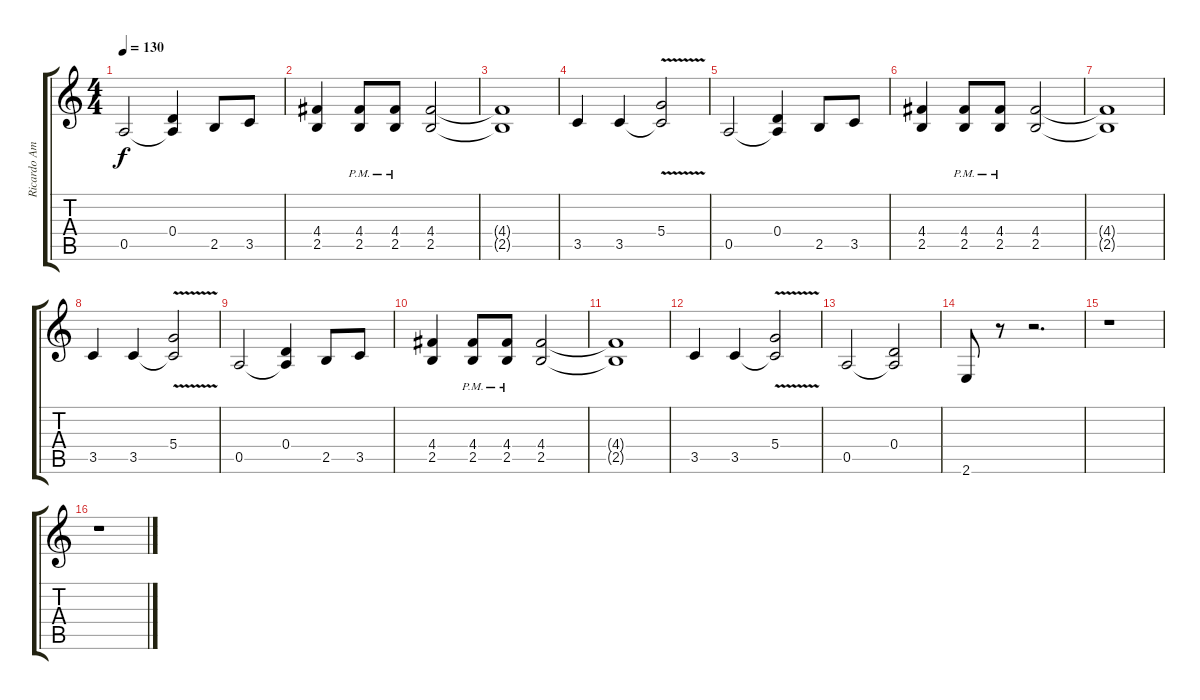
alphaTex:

\track ("Ricardo Amorim - Guitar" "Ricardo Am") {instrument distortionguitar}
\staff {score tabs}
\tuning (E4 B3 G3 D3 A2 D2) {hide}
\ts (4 4)
\tempo 130
\clef g2
\ks c
0.5.2{dy f} (0.4 0.5{t}).4 2.5.8 3.5.8 |
(4.4 2.5).4 (4.4{pm} 2.5{pm}).8 (4.4{pm} 2.5{pm}).8 (4.4 2.5).2 |
(4.4{t} 2.5{t}).1 |
3.5.4 3.5.4 (5.4{v} 3.5{t}).2 |
0.5.2 (0.4 0.5{t}).4 2.5.8 3.5.8 |
(4.4 2.5).4 (4.4{pm} 2.5{pm}).8 (4.4{pm} 2.5{pm}).8 (4.4 2.5).2 |
(4.4{t} 2.5{t}).1 |
3.5.4 3.5.4 (5.4{v} 3.5{t}).2 |
0.5.2 (0.4 0.5{t}).4 2.5.8 3.5.8 |
(4.4 2.5).4 (4.4{pm} 2.5{pm}).8 (4.4{pm} 2.5{pm}).8 (4.4 2.5).2 |
(4.4{t} 2.5{t}).1 |
3.5.4 3.5.4 (5.4{v} 3.5{t}).2 |
0.5.2 (0.4 0.5{t}).2 |
2.6.8 r.8 r.2{d} |
r.1 |
r.1
